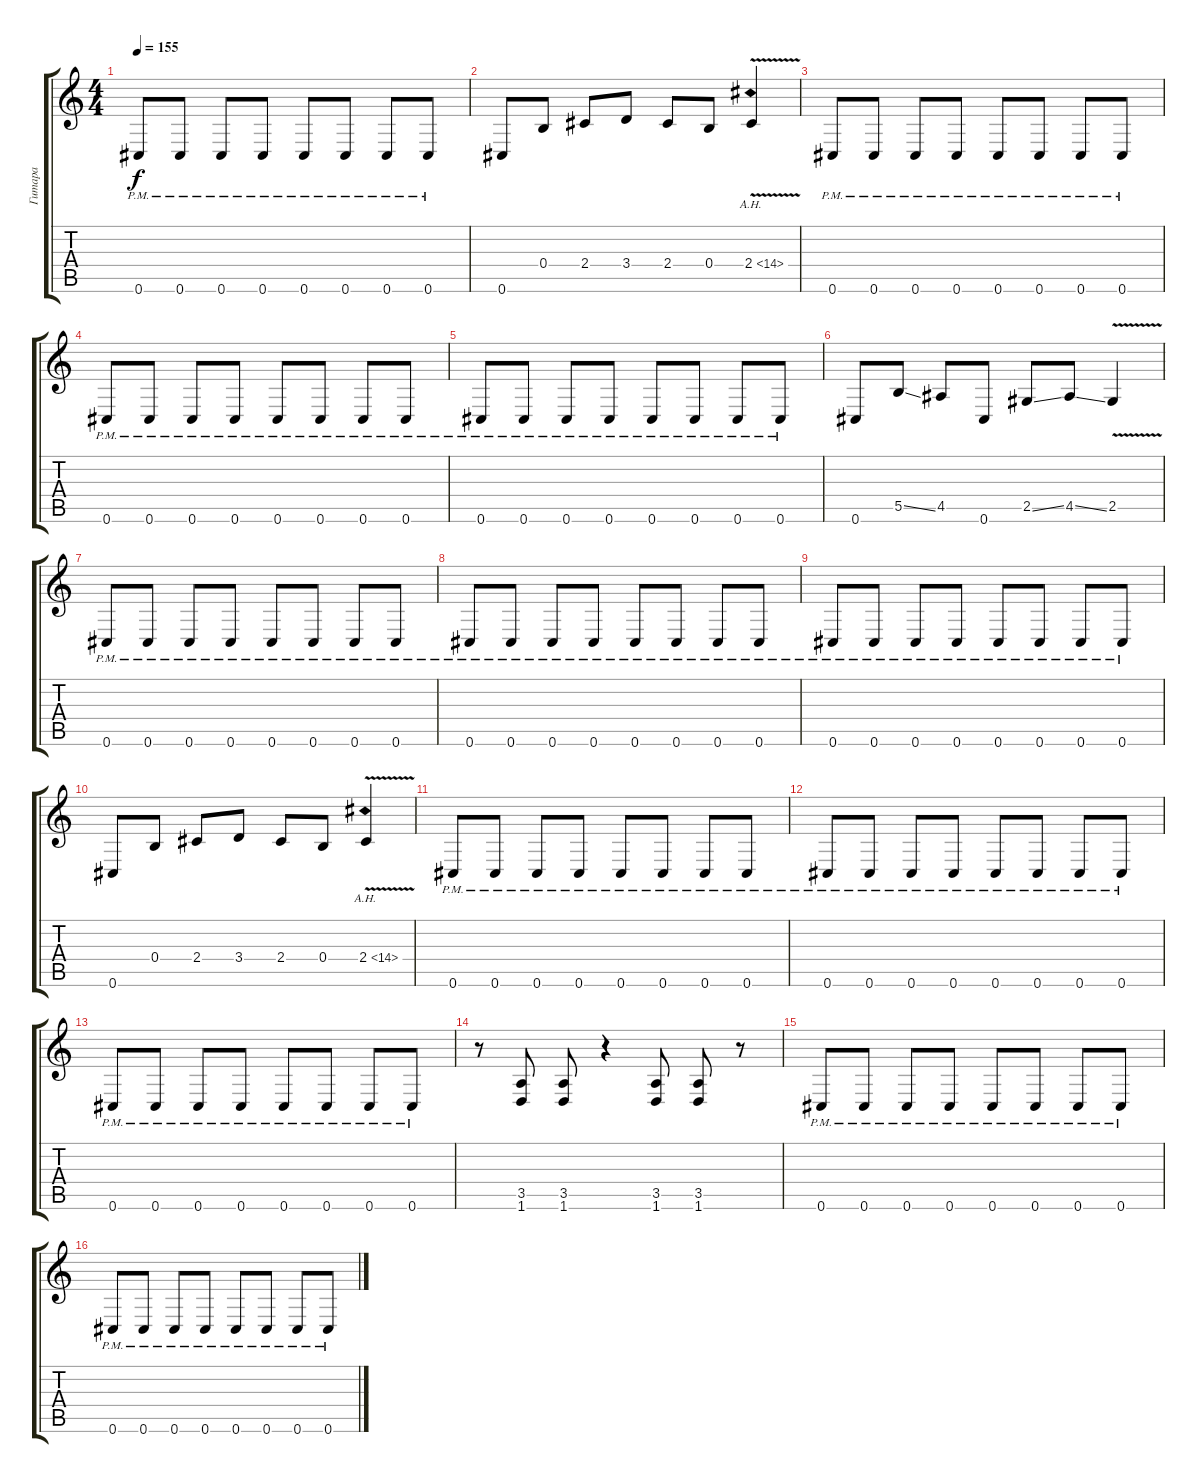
\track ("Гитара" "Гитара") {instrument distortionguitar}
\staff {score tabs}
\tuning (Db4 Ab3 E3 B2 Gb2 Db2) {hide}
\ts (4 4)
\tempo 155
\clef g2
\ks c
0.6{pm}.8{dy f} 0.6{pm}.8 0.6{pm}.8 0.6{pm}.8 0.6{pm}.8 0.6{pm}.8 0.6{pm}.8 0.6{pm}.8 |
0.6.8 0.4.8 2.4.8 3.4.8 2.4.8 0.4.8 2.4{ah 12 v}.4 |
0.6{pm}.8 0.6{pm}.8 0.6{pm}.8 0.6{pm}.8 0.6{pm}.8 0.6{pm}.8 0.6{pm}.8 0.6{pm}.8 |
0.6{pm}.8 0.6{pm}.8 0.6{pm}.8 0.6{pm}.8 0.6{pm}.8 0.6{pm}.8 0.6{pm}.8 0.6{pm}.8 |
0.6{pm}.8 0.6{pm}.8 0.6{pm}.8 0.6{pm}.8 0.6{pm}.8 0.6{pm}.8 0.6{pm}.8 0.6{pm}.8 |
0.6.8 5.5{ss}.8 4.5.8 0.6.8 2.5{ss}.8 4.5{ss}.8 2.5{v}.4 |
0.6{pm}.8 0.6{pm}.8 0.6{pm}.8 0.6{pm}.8 0.6{pm}.8 0.6{pm}.8 0.6{pm}.8 0.6{pm}.8 |
0.6{pm}.8 0.6{pm}.8 0.6{pm}.8 0.6{pm}.8 0.6{pm}.8 0.6{pm}.8 0.6{pm}.8 0.6{pm}.8 |
0.6{pm}.8 0.6{pm}.8 0.6{pm}.8 0.6{pm}.8 0.6{pm}.8 0.6{pm}.8 0.6{pm}.8 0.6{pm}.8 |
0.6.8 0.4.8 2.4.8 3.4.8 2.4.8 0.4.8 2.4{ah 12 v}.4 |
0.6{pm}.8 0.6{pm}.8 0.6{pm}.8 0.6{pm}.8 0.6{pm}.8 0.6{pm}.8 0.6{pm}.8 0.6{pm}.8 |
0.6{pm}.8 0.6{pm}.8 0.6{pm}.8 0.6{pm}.8 0.6{pm}.8 0.6{pm}.8 0.6{pm}.8 0.6{pm}.8 |
0.6{pm}.8 0.6{pm}.8 0.6{pm}.8 0.6{pm}.8 0.6{pm}.8 0.6{pm}.8 0.6{pm}.8 0.6{pm}.8 |
r.8 (3.5 1.6).8 (3.5 1.6).8 r.4 (3.5 1.6).8 (3.5 1.6).8 r.8 |
0.6{pm}.8 0.6{pm}.8 0.6{pm}.8 0.6{pm}.8 0.6{pm}.8 0.6{pm}.8 0.6{pm}.8 0.6{pm}.8 |
0.6{pm}.8 0.6{pm}.8 0.6{pm}.8 0.6{pm}.8 0.6{pm}.8 0.6{pm}.8 0.6{pm}.8 0.6{pm}.8
